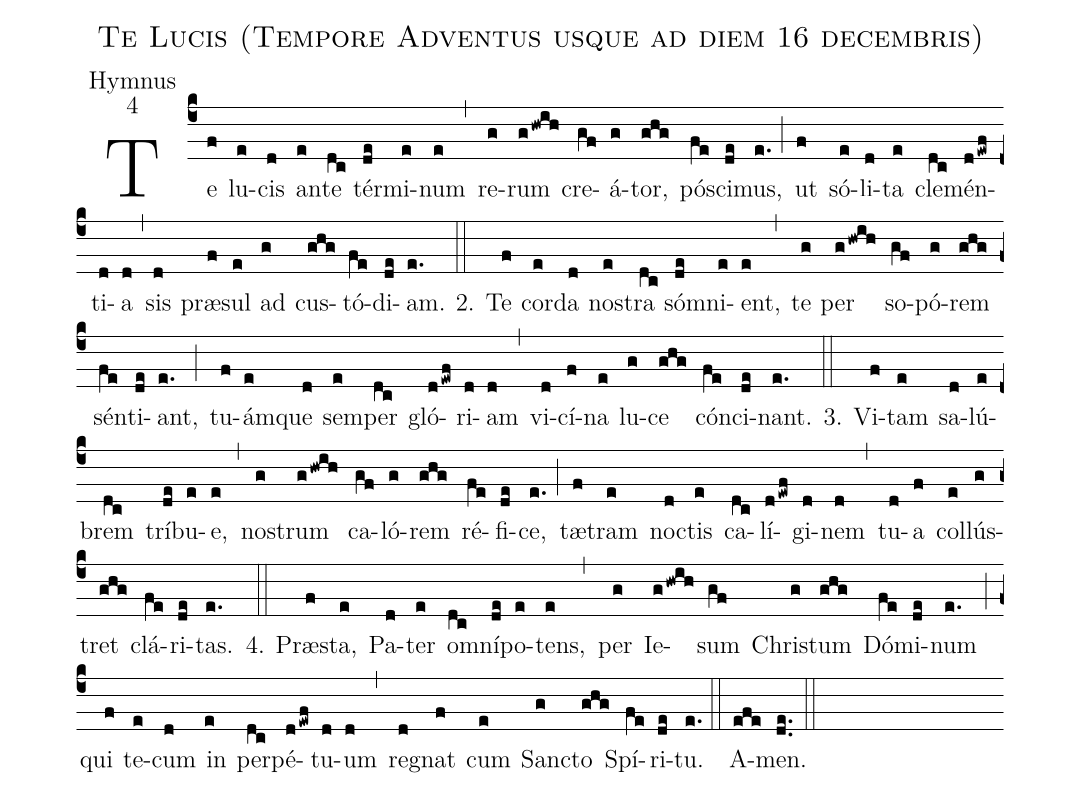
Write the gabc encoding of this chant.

name:Te Lucis (Tempore Adventus usque ad diem 16 decembris);
office-part:Hymnus;
mode:4;
%%
(c4) Te(f) lu(e)cis(d) an(e)te(dc) tér(de)mi(e)num(e) (,) re(g)rum(ghwih) cre(gf)á(g)tor,(ghg) pós(fe)ci(de)mus,(e.) (;)
ut(f) só(e)li(d)ta(e) cle(dc)mén(dewf)ti(d)a(d) (,) sis(d) præ(f)sul(e) ad(g) cus(ghg)tó(fe)di(de)am.(e.) (::)
2. Te(f) cor(e)da(d) nos(e)tra(dc) sóm(de)ni(e)ent,(e) (,) te(g) per(ghwih) so(gf)pó(g)rem(ghg) sén(fe)ti(de)ant,(e.) (;)
tu(f)ám(e)que(d) sem(e)per(dc) gló(dewf)ri(d)am(d) (,) vi(d)cí(f)na(e) lu(g)ce(ghg) cón(fe)ci(de)nant.(e.) (::)

3. Vi(f)tam(e) sa(d)lú(e)brem(dc) trí(de)bu(e)e,(e) (,) nos(g)trum(ghwih) ca(gf)ló(g)rem(ghg) ré(fe)fi(de)ce,(e.) (;)
tæ(f)tram(e) noc(d)tis(e) ca(dc)lí(dewf)gi(d)nem(d) (,) tu(d)a(f) col(e)lús(g)tret(ghg) clá(fe)ri(de)tas.(e.) (::)

4. Præ(f)sta,(e) Pa(d)ter(e) om(dc)ní(de)po(e)tens,(e) (,) per(g) Ie(ghwih)sum(gf) Chris(g)tum(ghg) Dó(fe)mi(de)num(e.) (;)
qui(f) te(e)cum(d) in(e) per(dc)pé(dewf)tu(d)um(d) (,) re(d)gnat(f) cum(e) San(g)cto(ghg) Spí(fe)ri(de)tu.(e.) (::)

A(efe)men.(de..) (::)
